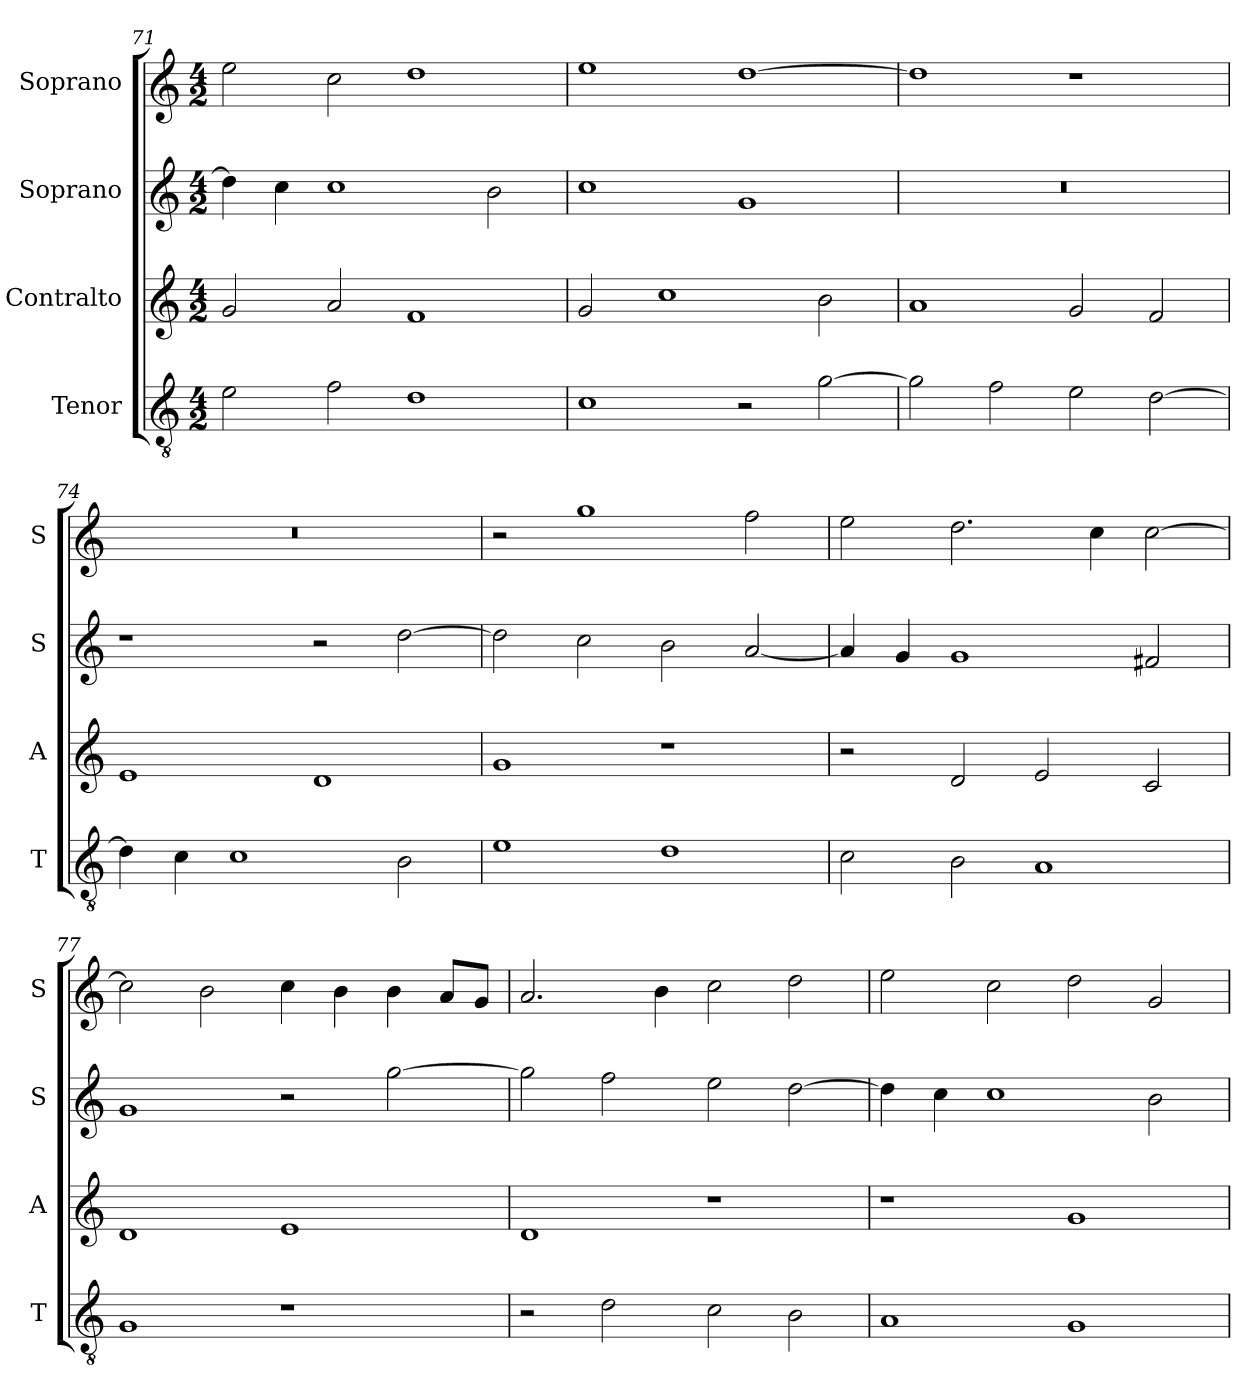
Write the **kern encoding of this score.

**kern	**kern	**kern	**kern
*part4	*part3	*part2	*part1
*staff4	*staff3	*staff2	*staff1
*I"Tenor	*I"Contralto	*I"Soprano	*I"Soprano
*I'T	*I'A	*I'S	*I'S
*clefGv2	*clefG2	*clefG2	*clefG2
*k[]	*k[]	*k[]	*k[]
*G:mix	*G:mix	*G:mix	*G:mix
*M4/2	*M4/2	*M4/2	*M4/2
=71	=71	=71	=71
2e	2g	4dd]	2ee
.	.	4cc	.
2f	2a	1cc	2cc
1d	1f	.	1dd
.	.	2b	.
=72	=72	=72	=72
1c	2g	1cc	1ee
.	1cc	.	.
2r	.	1g	[1dd
[2g	2b	.	.
=73	=73	=73	=73
2g]	1a	0r	1dd]
2f	.	.	.
2e	2g	.	1r
[2d	2f	.	.
=74	=74	=74	=74
4d]	1e	1r	0r
4c	.	.	.
1c	.	.	.
.	1d	2r	.
2B	.	[2dd	.
=75	=75	=75	=75
1e	1g	2dd]	2r
.	.	2cc	1gg
1d	1r	2b	.
.	.	[2a	2ff
=76	=76	=76	=76
2c	2r	4a]	2ee
.	.	4g	.
2B	2d	1g	2.dd
1A	2e	.	.
.	.	.	4cc
.	2c	2f#X	[2cc
=77	=77	=77	=77
1G	1d	1g	2cc]
.	.	.	2b
1r	1e	2r	4cc
.	.	.	4b
.	.	[2gg	4b
.	.	.	8a/L
.	.	.	8g/J
=78	=78	=78	=78
2r	1d	2gg]	2.a
2d	.	2ff	.
.	.	.	4b
2c	1r	2ee	2cc
2B	.	[2dd	2dd
=79	=79	=79	=79
1A	1r	4dd]	2ee
.	.	4cc	.
.	.	1cc	2cc
1G	1g	.	2dd
.	.	2b	2g
=	=	=	=
*-	*-	*-	*-
